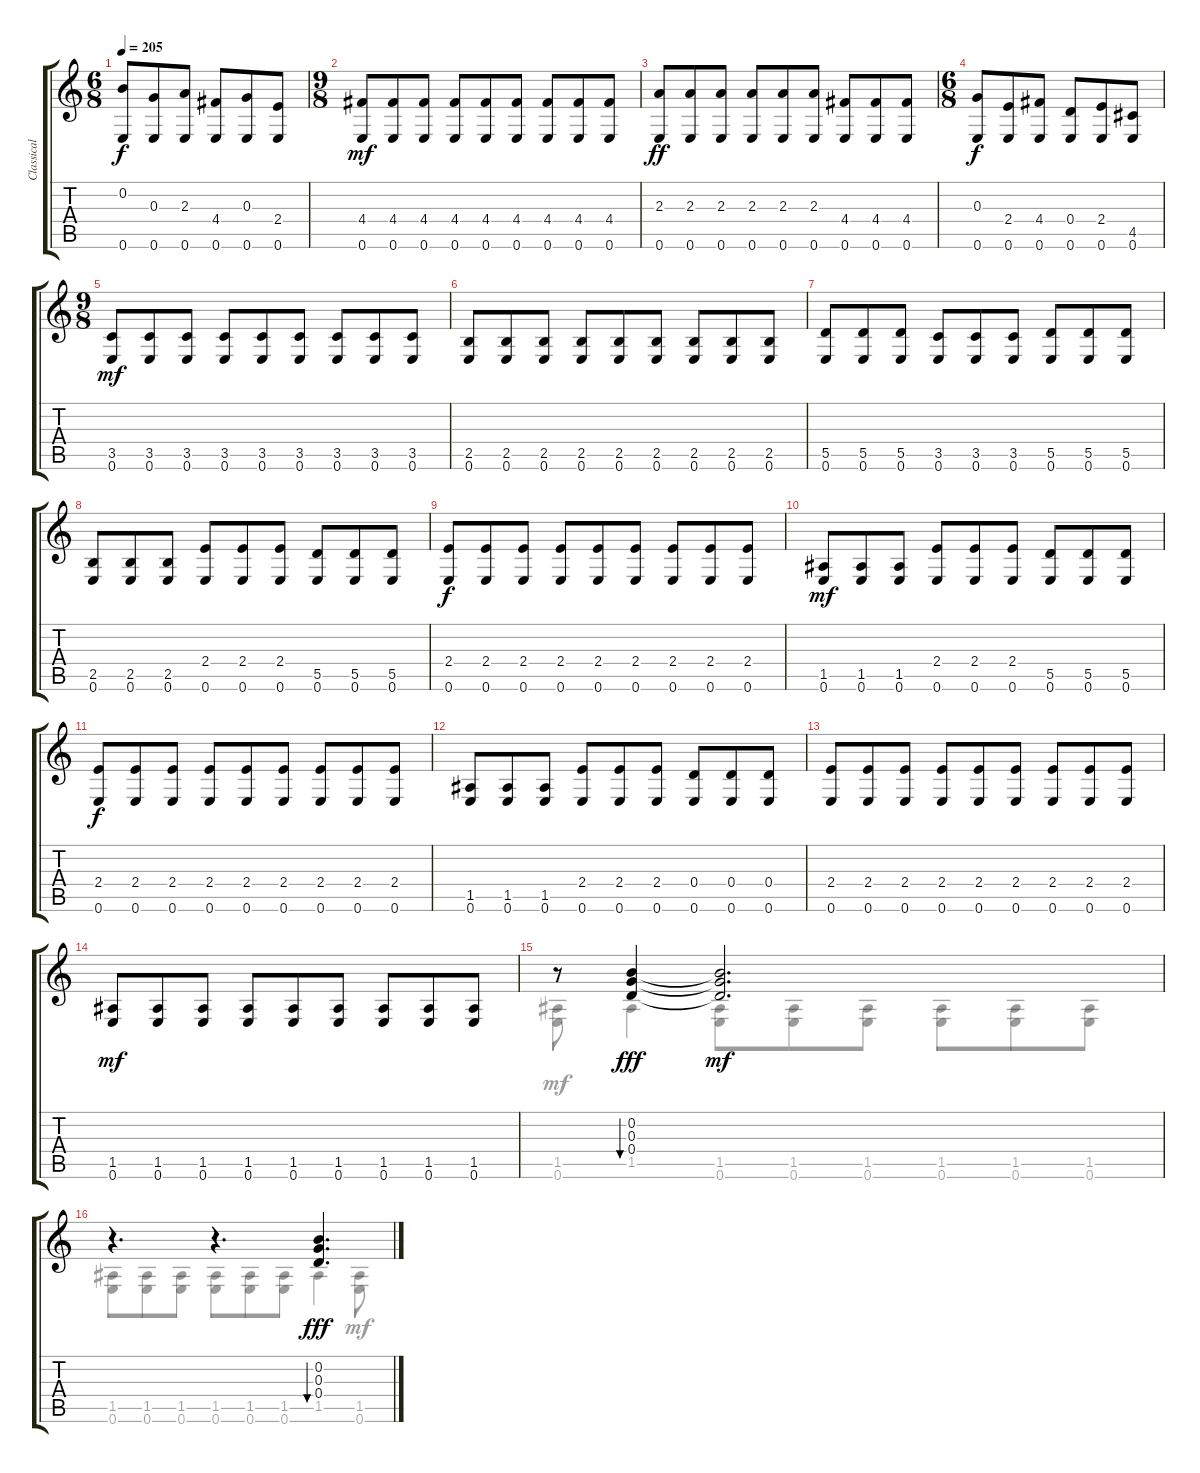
\track ("Classical Guitar" "Classical ") {instrument acousticguitarnylon}
\staff {score tabs}
\tuning (E4 B3 G3 D3 A2 E2) {hide}
\voice
\ts (6 8)
\tempo 205
\clef g2
\ks c
(0.2 0.6).8{dy f} (0.3 0.6).8 (2.3 0.6).8 (4.4 0.6).8 (0.3 0.6).8 (2.4 0.6).8 |
\ts (9 8)
(4.4 0.6).8{dy mf} (4.4 0.6).8 (4.4 0.6).8 (4.4 0.6).8 (4.4 0.6).8 (4.4 0.6).8 (4.4 0.6).8 (4.4 0.6).8 (4.4 0.6).8 |
(2.3 0.6).8{dy ff} (2.3 0.6).8 (2.3 0.6).8 (2.3 0.6).8 (2.3 0.6).8 (2.3 0.6).8 (4.4 0.6).8 (4.4 0.6).8 (4.4 0.6).8 |
\ts (6 8)
(0.3 0.6).8{dy f} (2.4 0.6).8 (4.4 0.6).8 (0.4 0.6).8 (2.4 0.6).8 (4.5 0.6).8 |
\ts (9 8)
(3.5 0.6).8{dy mf} (3.5 0.6).8 (3.5 0.6).8 (3.5 0.6).8 (3.5 0.6).8 (3.5 0.6).8 (3.5 0.6).8 (3.5 0.6).8 (3.5 0.6).8 |
(2.5 0.6).8 (2.5 0.6).8 (2.5 0.6).8 (2.5 0.6).8 (2.5 0.6).8 (2.5 0.6).8 (2.5 0.6).8 (2.5 0.6).8 (2.5 0.6).8 |
(5.5 0.6).8 (5.5 0.6).8 (5.5 0.6).8 (3.5 0.6).8 (3.5 0.6).8 (3.5 0.6).8 (5.5 0.6).8 (5.5 0.6).8 (5.5 0.6).8 |
(2.5 0.6).8 (2.5 0.6).8 (2.5 0.6).8 (2.4 0.6).8 (2.4 0.6).8 (2.4 0.6).8 (5.5 0.6).8 (5.5 0.6).8 (5.5 0.6).8 |
(2.4 0.6).8{dy f} (2.4 0.6).8 (2.4 0.6).8 (2.4 0.6).8 (2.4 0.6).8 (2.4 0.6).8 (2.4 0.6).8 (2.4 0.6).8 (2.4 0.6).8 |
(1.5 0.6).8{dy mf} (1.5 0.6).8 (1.5 0.6).8 (2.4 0.6).8 (2.4 0.6).8 (2.4 0.6).8 (5.5 0.6).8 (5.5 0.6).8 (5.5 0.6).8 |
(2.4 0.6).8{dy f} (2.4 0.6).8 (2.4 0.6).8 (2.4 0.6).8 (2.4 0.6).8 (2.4 0.6).8 (2.4 0.6).8 (2.4 0.6).8 (2.4 0.6).8 |
(1.5 0.6).8 (1.5 0.6).8 (1.5 0.6).8 (2.4 0.6).8 (2.4 0.6).8 (2.4 0.6).8 (0.4 0.6).8 (0.4 0.6).8 (0.4 0.6).8 |
(2.4 0.6).8 (2.4 0.6).8 (2.4 0.6).8 (2.4 0.6).8 (2.4 0.6).8 (2.4 0.6).8 (2.4 0.6).8 (2.4 0.6).8 (2.4 0.6).8 |
(1.5 0.6).8{dy mf} (1.5 0.6).8 (1.5 0.6).8 (1.5 0.6).8 (1.5 0.6).8 (1.5 0.6).8 (1.5 0.6).8 (1.5 0.6).8 (1.5 0.6).8 |
r.8 (0.2 0.3 0.4).4{bu 30 dy fff} (0.2{t} 0.3{t} 0.4{t}).2{d dy mf} |
r.4{d} r.4{d} (0.2 0.3 0.4).4{d bu 30 dy fff}
\voice
\clef g2
\ottava regular
\simile none
\ks c
|
|
|
|
|
|
|
|
|
|
|
|
|
|
(1.5 0.6).8{dy mf} 1.5.4{dy fff} (1.5 0.6).8{dy mf} (1.5 0.6).8 (1.5 0.6).8 (1.5 0.6).8 (1.5 0.6).8 (1.5 0.6).8 |
(1.5 0.6).8 (1.5 0.6).8 (1.5 0.6).8 (1.5 0.6).8 (1.5 0.6).8 (1.5 0.6).8 1.5.4{dy fff} (1.5 0.6).8{dy mf}
